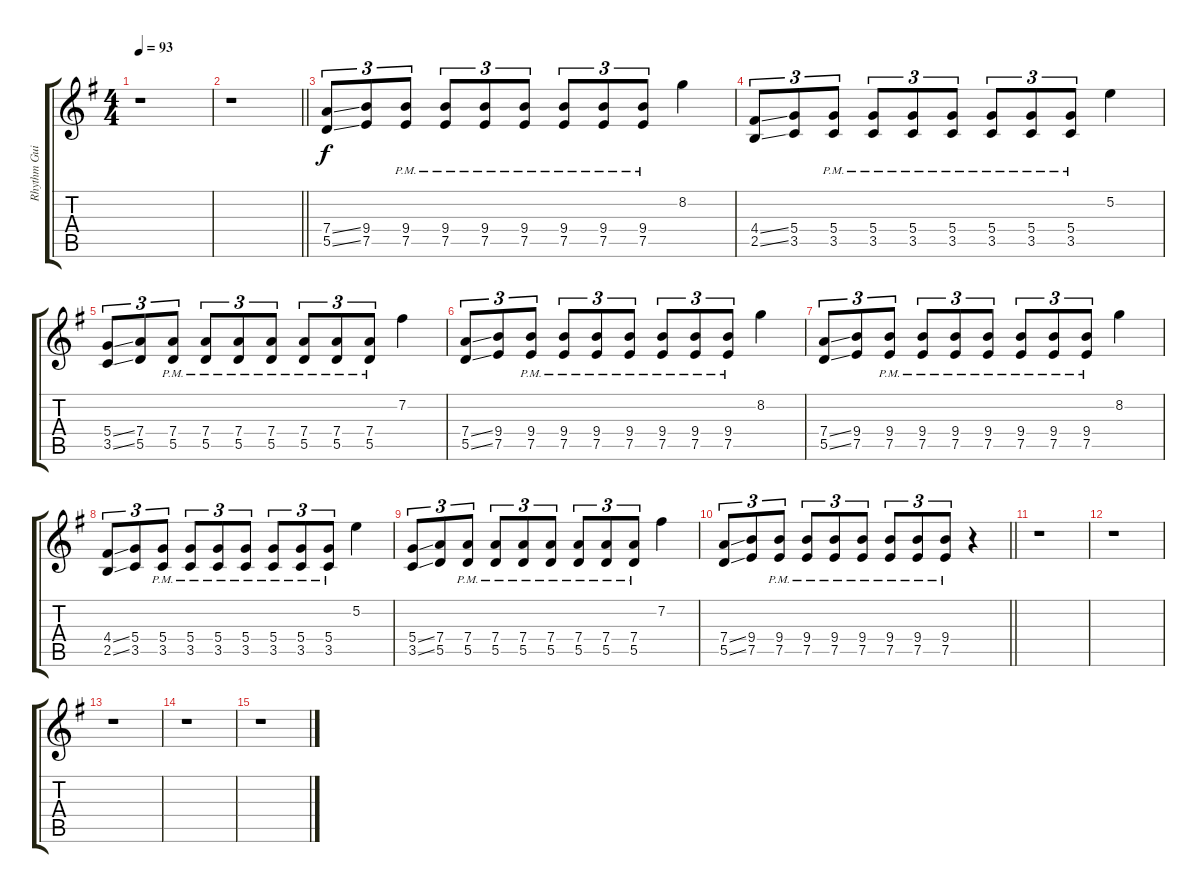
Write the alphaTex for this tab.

\track ("Rhythm Guitar 2" "Rhythm Gui") {instrument distortionguitar}
\staff {score tabs}
\tuning (E4 B3 G3 D3 A2 E2) {hide}
\ts (4 4)
\tempo 93
\clef g2
\ks g
r.1{dy f} |
\barLineRight lightlight
r.1 |
(7.4{ss} 5.5{ss}).8{tu (3 2)} (9.4 7.5).8{tu (3 2)} (9.4{pm} 7.5{pm}).8{tu (3 2)} (9.4{pm} 7.5{pm}).8{tu (3 2)} (9.4{pm} 7.5{pm}).8{tu (3 2)} (9.4{pm} 7.5{pm}).8{tu (3 2)} (9.4{pm} 7.5{pm}).8{tu (3 2)} (9.4{pm} 7.5{pm}).8{tu (3 2)} (9.4{pm} 7.5{pm}).8{tu (3 2)} 8.2.4 |
(4.4{ss} 2.5{ss}).8{tu (3 2)} (5.4 3.5).8{tu (3 2)} (5.4{pm} 3.5{pm}).8{tu (3 2)} (5.4{pm} 3.5{pm}).8{tu (3 2)} (5.4{pm} 3.5{pm}).8{tu (3 2)} (5.4{pm} 3.5{pm}).8{tu (3 2)} (5.4{pm} 3.5{pm}).8{tu (3 2)} (5.4{pm} 3.5{pm}).8{tu (3 2)} (5.4{pm} 3.5{pm}).8{tu (3 2)} 5.2.4 |
(5.4{ss} 3.5{ss}).8{tu (3 2)} (7.4 5.5).8{tu (3 2)} (7.4{pm} 5.5{pm}).8{tu (3 2)} (7.4{pm} 5.5{pm}).8{tu (3 2)} (7.4{pm} 5.5{pm}).8{tu (3 2)} (7.4{pm} 5.5{pm}).8{tu (3 2)} (7.4{pm} 5.5{pm}).8{tu (3 2)} (7.4{pm} 5.5{pm}).8{tu (3 2)} (7.4{pm} 5.5{pm}).8{tu (3 2)} 7.2.4 |
(7.4{ss} 5.5{ss}).8{tu (3 2)} (9.4 7.5).8{tu (3 2)} (9.4{pm} 7.5{pm}).8{tu (3 2)} (9.4{pm} 7.5{pm}).8{tu (3 2)} (9.4{pm} 7.5{pm}).8{tu (3 2)} (9.4{pm} 7.5{pm}).8{tu (3 2)} (9.4{pm} 7.5{pm}).8{tu (3 2)} (9.4{pm} 7.5{pm}).8{tu (3 2)} (9.4{pm} 7.5{pm}).8{tu (3 2)} 8.2.4 |
(7.4{ss} 5.5{ss}).8{tu (3 2)} (9.4 7.5).8{tu (3 2)} (9.4{pm} 7.5{pm}).8{tu (3 2)} (9.4{pm} 7.5{pm}).8{tu (3 2)} (9.4{pm} 7.5{pm}).8{tu (3 2)} (9.4{pm} 7.5{pm}).8{tu (3 2)} (9.4{pm} 7.5{pm}).8{tu (3 2)} (9.4{pm} 7.5{pm}).8{tu (3 2)} (9.4{pm} 7.5{pm}).8{tu (3 2)} 8.2.4 |
(4.4{ss} 2.5{ss}).8{tu (3 2)} (5.4 3.5).8{tu (3 2)} (5.4{pm} 3.5{pm}).8{tu (3 2)} (5.4{pm} 3.5{pm}).8{tu (3 2)} (5.4{pm} 3.5{pm}).8{tu (3 2)} (5.4{pm} 3.5{pm}).8{tu (3 2)} (5.4{pm} 3.5{pm}).8{tu (3 2)} (5.4{pm} 3.5{pm}).8{tu (3 2)} (5.4{pm} 3.5{pm}).8{tu (3 2)} 5.2.4 |
(5.4{ss} 3.5{ss}).8{tu (3 2)} (7.4 5.5).8{tu (3 2)} (7.4{pm} 5.5{pm}).8{tu (3 2)} (7.4{pm} 5.5{pm}).8{tu (3 2)} (7.4{pm} 5.5{pm}).8{tu (3 2)} (7.4{pm} 5.5{pm}).8{tu (3 2)} (7.4{pm} 5.5{pm}).8{tu (3 2)} (7.4{pm} 5.5{pm}).8{tu (3 2)} (7.4{pm} 5.5{pm}).8{tu (3 2)} 7.2.4 |
\barLineRight lightlight
(7.4{ss} 5.5{ss}).8{tu (3 2)} (9.4 7.5).8{tu (3 2)} (9.4{pm} 7.5{pm}).8{tu (3 2)} (9.4{pm} 7.5{pm}).8{tu (3 2)} (9.4{pm} 7.5{pm}).8{tu (3 2)} (9.4{pm} 7.5{pm}).8{tu (3 2)} (9.4{pm} 7.5{pm}).8{tu (3 2)} (9.4{pm} 7.5{pm}).8{tu (3 2)} (9.4{pm} 7.5{pm}).8{tu (3 2)} r.4 |
r.1 |
r.1 |
r.1 |
r.1 |
r.1
